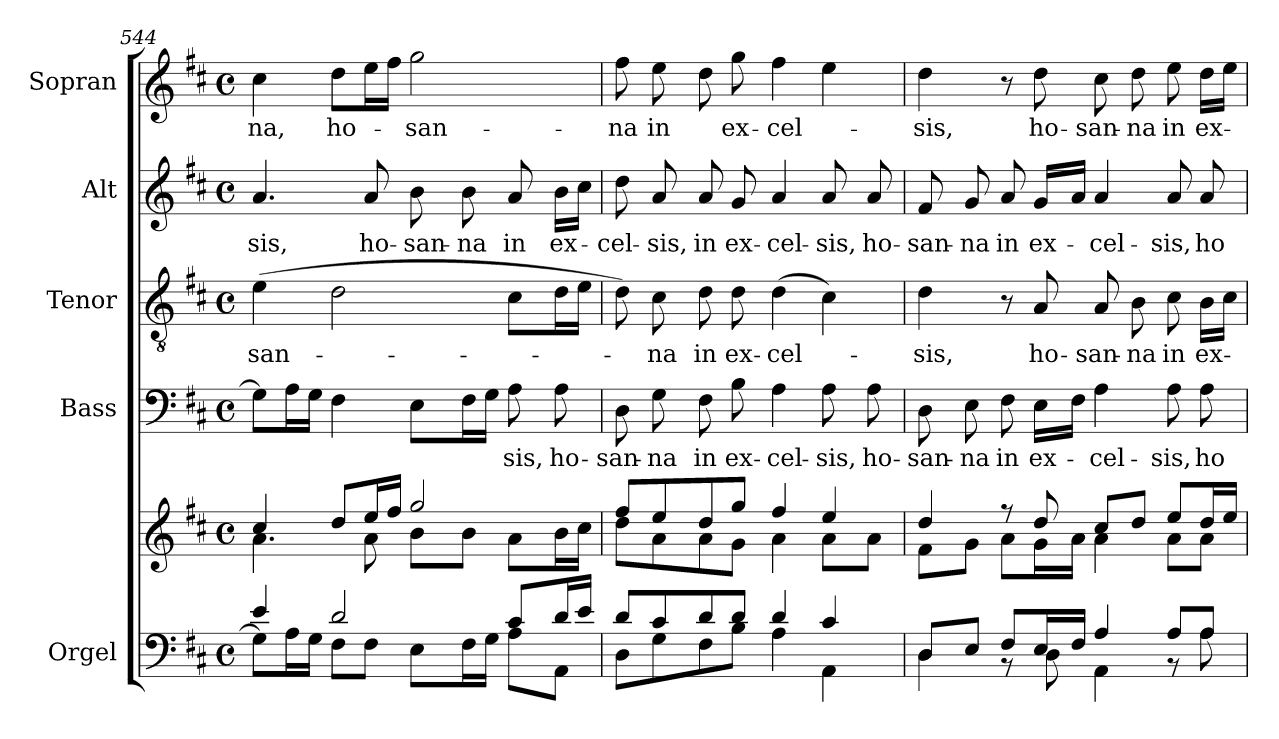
**kern	**kern	**kern	**text	**kern	**text	**kern	**text	**kern	**text
*part5	*part5	*part4	*part4	*part3	*part3	*part2	*part2	*part1	*part1
*staff6	*staff5	*staff4	*staff4	*staff3	*staff3	*staff2	*staff2	*staff1	*staff1
*I"Orgel	*	*I"Bass	*	*I"Tenor	*	*I"Alt	*	*I"Sopran	*
*I'Org.	*	*I'B	*	*I'T	*	*I'A	*	*I'S	*
*clefF4	*clefG2	*clefF4	*	*clefGv2	*	*clefG2	*	*clefG2	*
*k[f#c#]	*k[f#c#]	*k[f#c#]	*	*k[f#c#]	*	*k[f#c#]	*	*k[f#c#]	*
*D:	*D:	*D:	*	*D:	*	*D:	*	*D:	*
*M4/4	*M4/4	*M4/4	*	*M4/4	*	*M4/4	*	*M4/4	*
*met(c)	*met(c)	*met(c)	*	*met(c)	*	*met(c)	*	*met(c)	*
=544	=544	=544	=544	=544	=544	=544	=544	=544	=544
*^	*^	*	*	*	*	*	*	*	*
!	!	!	!	!	!	!	!LO:LY:b	!	!LO:LY:b	!	!LO:LY:b
4e/	8G\L]	4cc#/	4.a\	8G\L]	.	(>4e\	-san-	4.a/	-sis,	4cc#\	-na,
.	16A\L	.	.	16A\L	.	.	.	.	.	.	.
.	16G\JJ	.	.	16G\JJ	.	.	.	.	.	.	.
!	!	!	!	!	!	!	!	!	!	!	!LO:LY:b
2d/	8F#\L	8dd/L	.	4F#\	.	2d\	.	.	.	8dd\L	ho-
!	!	!	!	!	!	!	!	!	!LO:LY:b	!	!
.	8F#\J	16ee/L	8a\	.	.	.	.	8a/	ho-	16ee\L	.
.	.	16ff#/JJ	.	.	.	.	.	.	.	16ff#\JJ	.
!	!	!	!	!	!	!	!	!	!LO:LY:b	!	!LO:LY:b
.	8E\L	2gg/	8b\L	8E\L	.	.	.	8b\	-san-	2gg\	-san-
!	!	!	!	!	!	!	!	!	!LO:LY:b	!	!
.	16F#\L	.	8b\J	16F#\L	.	.	.	8b\	-na	.	.
.	16G\JJ	.	.	16G\JJ	.	.	.	.	.	.	.
!	!	!	!	!	!LO:LY:b	!	!	!	!LO:LY:b	!	!
8c#/L	8A\L	.	8a\L	8A\	-sis,	8c#\L	.	8a/	in	.	.
!	!	!	!	!	!LO:LY:b	!	!	!	!LO:LY:b	!	!
16d/L	8AA\J	.	16b\L	8A\	ho-	16d\L	.	16b\LL	ex-	.	.
16e/JJ	.	.	16cc#\JJ	.	.	16e\JJ	.	16cc#\JJ	.	.	.
=545	=545	=545	=545	=545	=545	=545	=545	=545	=545	=545	=545
!	!	!	!	!	!LO:LY:b	!	!	!	!LO:LY:b	!	!LO:LY:b
8d/L	8D\L	8ff#/L	8dd\L	8D\	-san-	8d\)	.	8dd\	-cel-	8ff#\	-na
!	!	!	!	!	!LO:LY:b	!	!LO:LY:b	!	!LO:LY:b	!	!LO:LY:b
8c#/	8G\	8ee/	8a\	8G\	-na	8c#\	-na	8a/	-sis,	8ee\	in
!	!	!	!	!	!LO:LY:b	!	!LO:LY:b	!	!LO:LY:b	!	!
8d/	8F#\	8dd/	8a\	8F#\	in	8d\	in	8a/	in	8dd\	.
!	!	!	!	!	!LO:LY:b	!	!LO:LY:b	!	!LO:LY:b	!	!LO:LY:b
8d/J	8B\J	8gg/J	8g\J	8B\	ex-	8d\	ex-	8g/	ex-	8gg\	ex-
!	!	!	!	!	!LO:LY:b	!	!LO:LY:b	!	!LO:LY:b	!	!LO:LY:b
4d/	4A\	4ff#/	4a\	4A\	-cel-	(>4d\	-cel-	4a/	-cel-	4ff#\	-cel-
!	!	!	!	!	!LO:LY:b	!	!	!	!LO:LY:b	!	!
4c#/	4AA\	4ee/	8a\L	8A\	-sis,	4c#\)	.	8a/	-sis,	4ee\	.
!	!	!	!	!	!LO:LY:b	!	!	!	!LO:LY:b	!	!
.	.	.	8a\J	8A\	ho-	.	.	8a/	ho-	.	.
=546	=546	=546	=546	=546	=546	=546	=546	=546	=546	=546	=546
!	!	!	!	!	!LO:LY:b	!	!LO:LY:b	!	!LO:LY:b	!	!LO:LY:b
8D/L	4D\	4dd/	8f#\L	8D\	-san-	4d\	-sis,	8f#/	-san-	4dd\	-sis,
!	!	!	!	!	!LO:LY:b	!	!	!	!LO:LY:b	!	!
8E/J	.	.	8g\J	8E\	-na	.	.	8g/	-na	.	.
!	!	!	!	!	!LO:LY:b	!	!	!	!LO:LY:b	!	!
8F#/L	8rAA	8ree	8a\L	8F#\	in	8r	.	8a/	in	8r	.
!	!	!	!	!	!LO:LY:b	!	!LO:LY:b	!	!LO:LY:b	!	!LO:LY:b
16E/L	8D\	8dd/	16g\L	16E\LL	ex-	8A/	ho-	16g/LL	ex-	8dd\	ho-
16F#/JJ	.	.	16a\JJ	16F#\JJ	.	.	.	16a/JJ	.	.	.
!	!	!	!	!	!LO:LY:b	!	!LO:LY:b	!	!LO:LY:b	!	!LO:LY:b
4A/	4AA\	8cc#/L	4a\	4A\	-cel-	8A/	-san-	4a/	-cel-	8cc#\	-san-
!	!	!	!	!	!	!	!LO:LY:b	!	!	!	!LO:LY:b
.	.	8dd/J	.	.	.	8B\	-na	.	.	8dd\	-na
!	!	!	!	!	!LO:LY:b	!	!LO:LY:b	!	!LO:LY:b	!	!LO:LY:b
8A/L	8rAA	8ee/L	8a\L	8A\	-sis,	8c#\	in	8a/	-sis,	8ee\	in
!	!	!	!	!	!LO:LY:b	!	!LO:LY:b	!	!LO:LY:b	!	!LO:LY:b
8A/J	8A\	16dd/L	8a\J	8A\	ho-	16B\LL	ex-	8a/	ho-	16dd\LL	ex-
.	.	16ee/JJ	.	.	.	16c#\JJ	.	.	.	16ee\JJ	.
*v	*v	*	*	*	*	*	*	*	*	*	*
*	*v	*v	*	*	*	*	*	*	*	*
=	=	=	=	=	=	=	=	=	=
*-	*-	*-	*-	*-	*-	*-	*-	*-	*-
